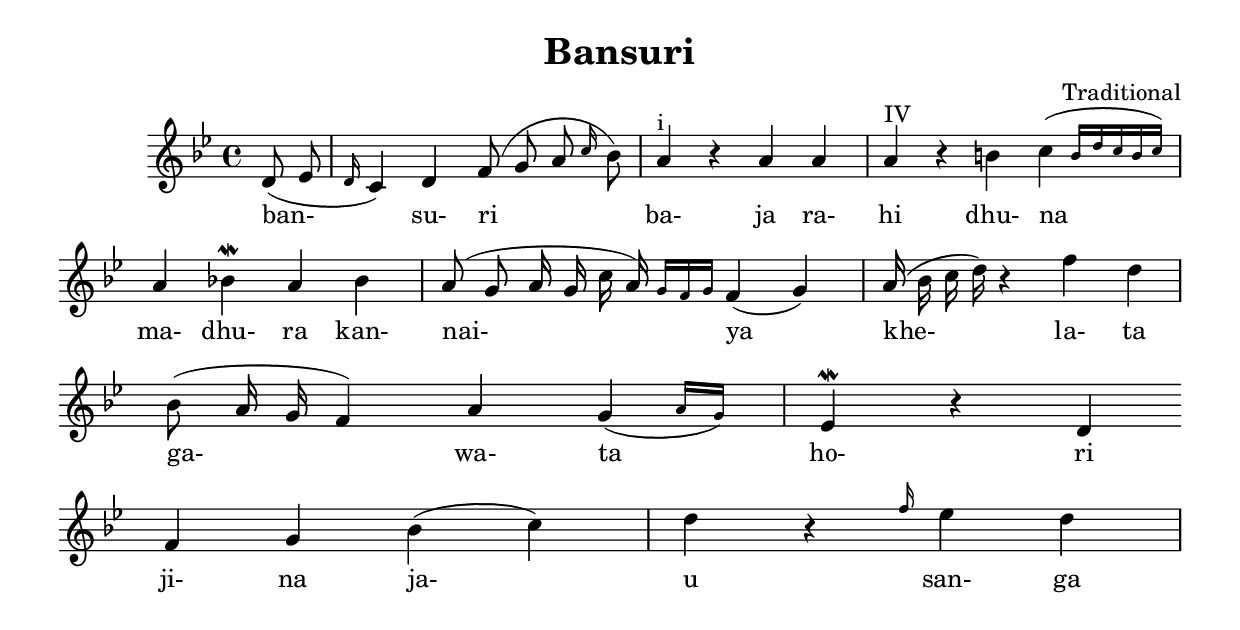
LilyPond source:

#(ly:set-option 'midi-extension "mid")
\version "2.12.3"
\include "english.ly"
\header{
title = "Bansuri"
composer = "Traditional"
}
%{

%}
melody = {
\time 4/4
\clef treble
\key c \phrygian
\autoBeamOn
\cadenzaOn


 \bar "|:"  c'8( df'8 \bar "|"  \grace {c'16}bf4) c'4 ef'8( f'8 \afterGrace g'8{bf'16} af'8) \bar "|"  g'4^"i" r4 g'4 g'4 \bar "|"  g'4^"IV" r4 a'4 \afterGrace bf'4({a'16[ c''16 bf'16 a'16 bf'16])} \bar "|"  \break
\grace s64 g'4 af'4\mordent g'4 af'4 \bar "|"  g'8( f'8 g'16 f'16 bf'16 g'16) \grace {f'16[ ef'16 f'16]}ef'4( f'4) \bar "|"  g'16( af'16 bf'16 c''16) r4 ef''4 c''4 \bar "|"  \break
\grace s64 af'8( g'16 f'16 ef'4) g'4 \afterGrace f'4({g'16[ f'16])} \bar "|"  df'4\mordent r4 c'4 \bar ":|"  \break
\grace s64 ef'4 f'4 af'4( bf'4) \bar "|"  c''4 r4 \grace {ef''16}df''4 c''4 \bar "|"  \break

}


text = \lyricmode {
ban-   su- ri    ba- ja ra- hi dhu- na ma- dhu- ra kan- nai-      ya  khe-    la- ta ga-    wa- ta ho- ri ji- na ja-  u san- ga 
}

\score{
\transpose c' d'
<<
\new Voice = "one" {
\melody
}
\new Lyrics \lyricsto "one" \text
>>
\layout {
\context {
\Score
\remove "Bar_number_engraver"
}
}
\midi {
\context {
\Score
tempoWholesPerMinute = #(ly:make-moment 200 4)
}
}
}